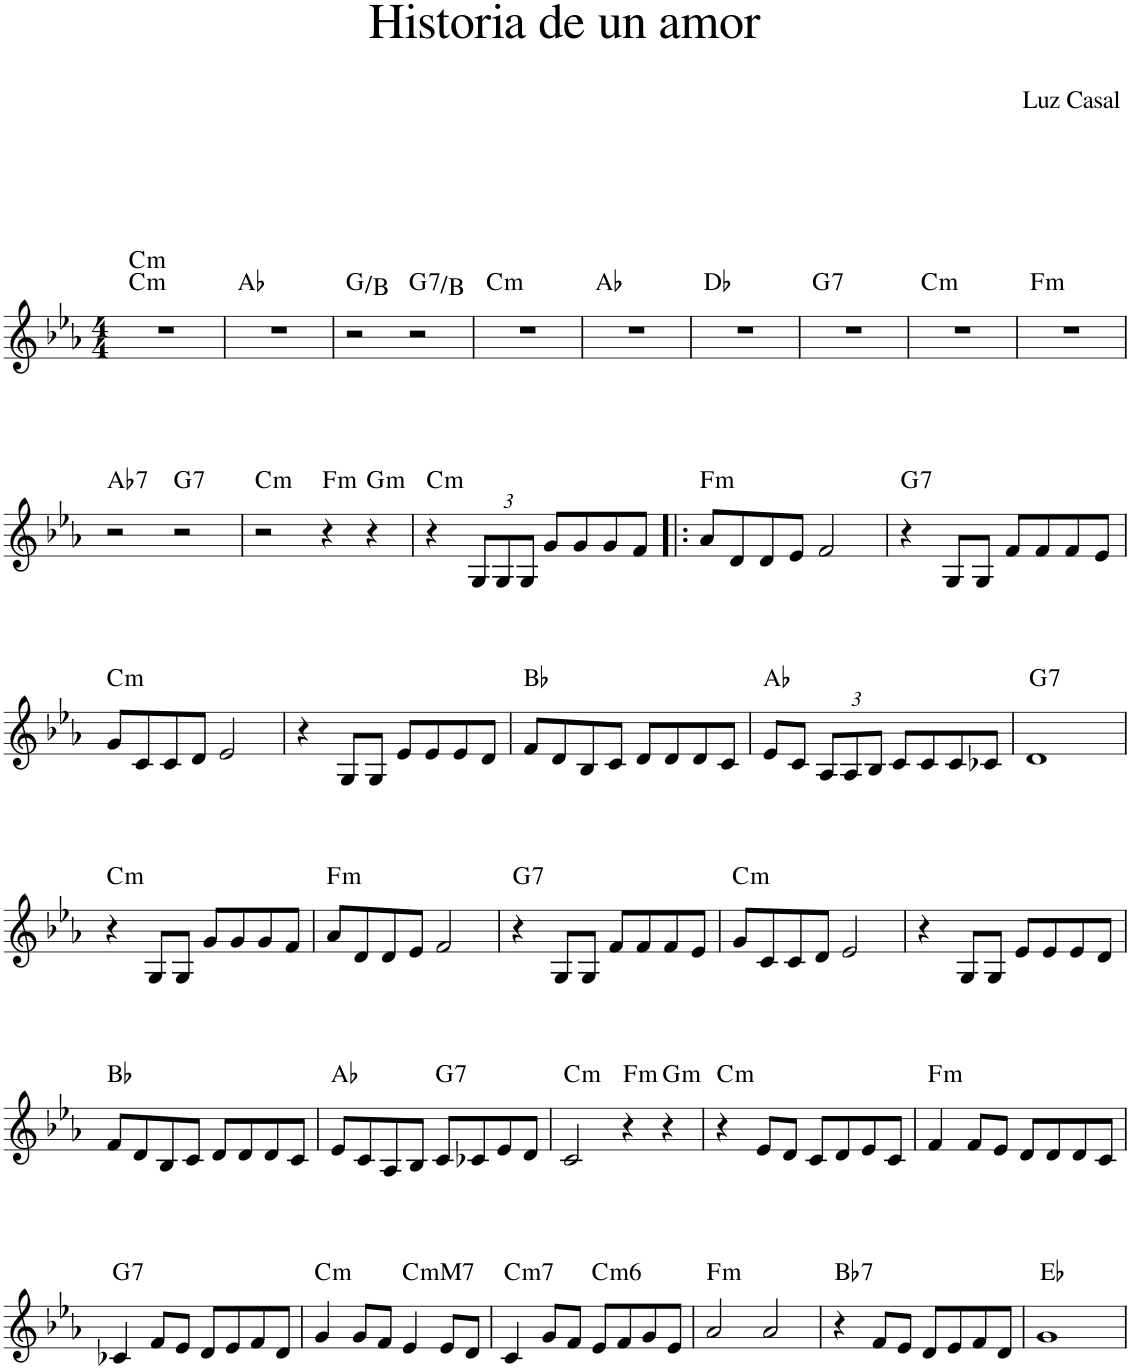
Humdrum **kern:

**kern	**harte
*part1	*part1
*staff1	*
*I"Piano	*
*I'Pno.	*
*clefG2	*
*k[b-e-a-]	*
*M4/4	*
=1	=1
!	!LO:H:n=1:kt=m
!	!LO:H:n=2:kt=m
1r	C:min C:min
=2	=2
1r	Ab:maj
=3	=3
2r	G:maj/3
!	!LO:H:kt=7
2r	G:7/3
=4	=4
!	!LO:H:kt=m
1r	C:min
=5	=5
1r	Ab:maj
=6	=6
1r	Db:maj
=7	=7
!	!LO:H:kt=7
1r	G:7
=8	=8
!	!LO:H:kt=m
1r	C:min
=9	=9
!	!LO:H:kt=m
1r	F:min
!!LO:LB:g=z
=10	=10
!	!LO:H:kt=7
2r	Ab:7
!	!LO:H:kt=7
2r	G:7
=11	=11
!	!LO:H:kt=m
2r	C:min
!	!LO:H:kt=m
4r	F:min
!	!LO:H:kt=m
4r	G:min
=12	=12
!	!LO:H:kt=m
4r	C:min
*Xbrackettup	*
12G/L	.
12G/	.
12G/J	.
8g/L	.
8g/	.
8g/	.
8f/J	.
=13!|:	=13!|:
!	!LO:H:kt=m
8a-/L	F:min
8d/	.
8d/	.
8e-/J	.
2f/	.
=14	=14
!	!LO:H:kt=7
4r	G:7
8G/L	.
8G/J	.
8f/L	.
8f/	.
8f/	.
8e-/J	.
!!LO:LB:g=z
=15	=15
!	!LO:H:kt=m
8g/L	C:min
8c/	.
8c/	.
8d/J	.
2e-/	.
=16	=16
4r	.
8G/L	.
8G/J	.
8e-/L	.
8e-/	.
8e-/	.
8d/J	.
=17	=17
8f/L	Bb:maj
8d/	.
8B-/	.
8c/J	.
8d/L	.
8d/	.
8d/	.
8c/J	.
=18	=18
8e-/L	Ab:maj
8c/J	.
12A-/L	.
12A-/	.
12B-/J	.
8c/L	.
8c/	.
8c/	.
8c-X/J	.
=19	=19
!	!LO:H:kt=7
1d	G:7
!!LO:LB:g=z
=20	=20
!	!LO:H:kt=m
4r	C:min
8G/L	.
8G/J	.
8g/L	.
8g/	.
8g/	.
8f/J	.
=21	=21
!	!LO:H:kt=m
8a-/L	F:min
8d/	.
8d/	.
8e-/J	.
2f/	.
=22	=22
!	!LO:H:kt=7
4r	G:7
8G/L	.
8G/J	.
8f/L	.
8f/	.
8f/	.
8e-/J	.
=23	=23
!	!LO:H:kt=m
8g/L	C:min
8c/	.
8c/	.
8d/J	.
2e-/	.
=24	=24
4r	.
8G/L	.
8G/J	.
8e-/L	.
8e-/	.
8e-/	.
8d/J	.
!!LO:LB:g=z
=25	=25
8f/L	Bb:maj
8d/	.
8B-/	.
8c/J	.
8d/L	.
8d/	.
8d/	.
8c/J	.
=26	=26
8e-/L	Ab:maj
8c/	.
8A-/	.
8B-/J	.
!	!LO:H:kt=7
8c/L	G:7
8c-X/	.
8e-/	.
8d/J	.
=27	=27
!	!LO:H:kt=m
2c/	C:min
!	!LO:H:kt=m
4r	F:min
!	!LO:H:kt=m
4r	G:min
=28	=28
!	!LO:H:kt=m
4r	C:min
8e-/L	.
8d/J	.
8c/L	.
8d/	.
8e-/	.
8c/J	.
=29	=29
!	!LO:H:kt=m
4f/	F:min
8f/L	.
8e-/J	.
8d/L	.
8d/	.
8d/	.
8c/J	.
!!LO:LB:g=z
=30	=30
!	!LO:H:kt=7
4c-X/	G:7
8f/L	.
8e-/J	.
8d/L	.
8e-/	.
8f/	.
8d/J	.
=31	=31
!	!LO:H:kt=m
4g/	C:min
8g/L	.
8f/J	.
!	!LO:H:kt=mM7
4e-/	C:minmaj7
8e-/L	.
8d/J	.
=32	=32
!	!LO:H:kt=m7
4c/	C:min7
8g/L	.
8f/J	.
!	!LO:H:kt=m6
8e-/L	C:min6
8f/	.
8g/	.
8e-/J	.
=33	=33
!	!LO:H:kt=m
2a-/	F:min
2a-/	.
=34	=34
!	!LO:H:kt=7
4r	Bb:7
8f/L	.
8e-/J	.
8d/L	.
8e-/	.
8f/	.
8d/J	.
=35	=35
1g	Eb:maj
=	=
*-	*-
